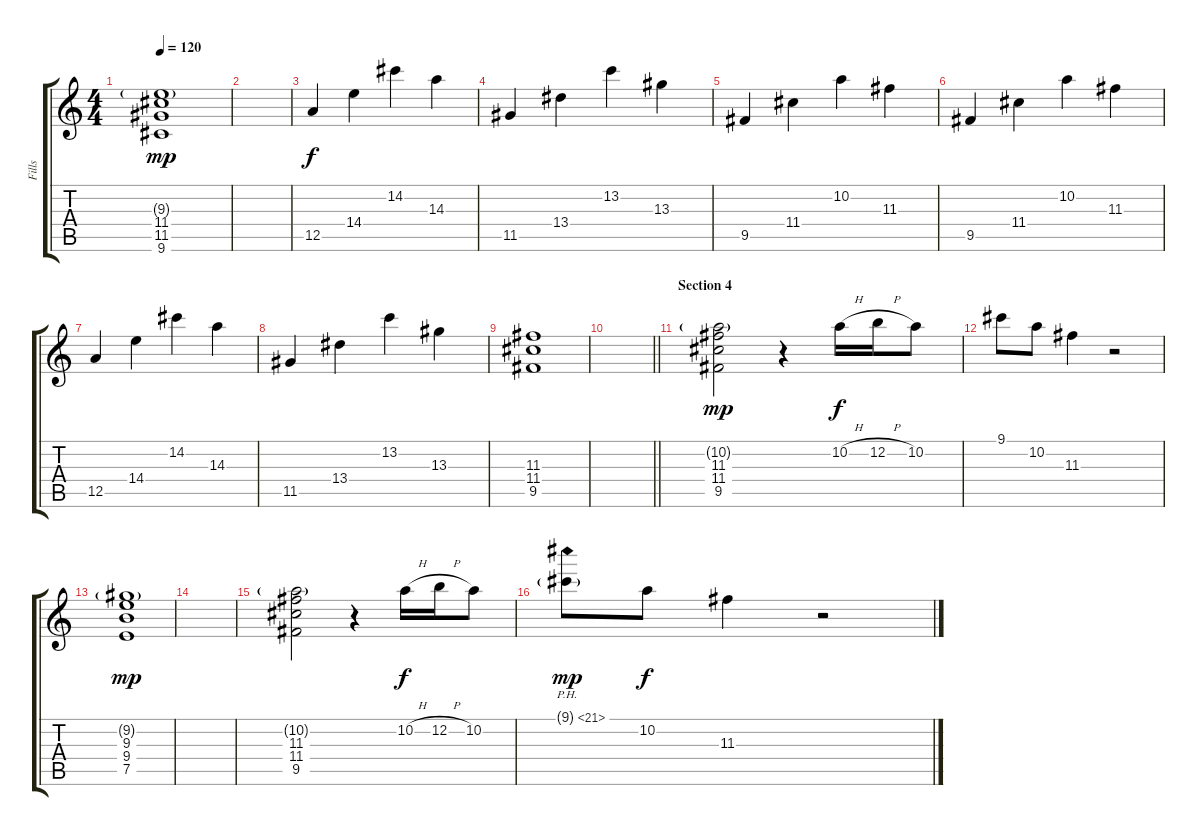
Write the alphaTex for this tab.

\track ("Fills" "Fills") {instrument electricguitarjazz}
\staff {score tabs}
\tuning (E4 B3 G3 D3 A2 E2) {hide}
\ts (4 4)
\tempo 120
\clef g2
\ks c
(9.3{g} 11.4 11.5 9.6).1{dy mp} |
|
12.5.4{dy f} 14.4.4 14.2.4 14.3.4 |
11.5.4 13.4.4 13.2.4 13.3.4 |
9.5.4 11.4.4 10.2.4 11.3.4 |
9.5.4 11.4.4 10.2.4 11.3.4 |
12.5.4 14.4.4 14.2.4 14.3.4 |
11.5.4 13.4.4 13.2.4 13.3.4 |
(11.3 11.4 9.5).1 |
\barLineRight lightlight
|
\section ("" "Section 4")
(10.2{g} 11.3 11.4 9.5).2{dy mp} r.4 10.2{h}.16{dy f} 12.2{h}.16 10.2.8 |
9.1.8 10.2.8 11.3.4 r.2 |
(9.2{g} 9.3 9.4 7.5).1{dy mp} |
|
(10.2{g} 11.3 11.4 9.5).2 r.4 10.2{h}.16{dy f} 12.2{h}.16 10.2.8 |
9.1{ph 12 g}.8{dy mp} 10.2.8{dy f} 11.3.4 r.2
